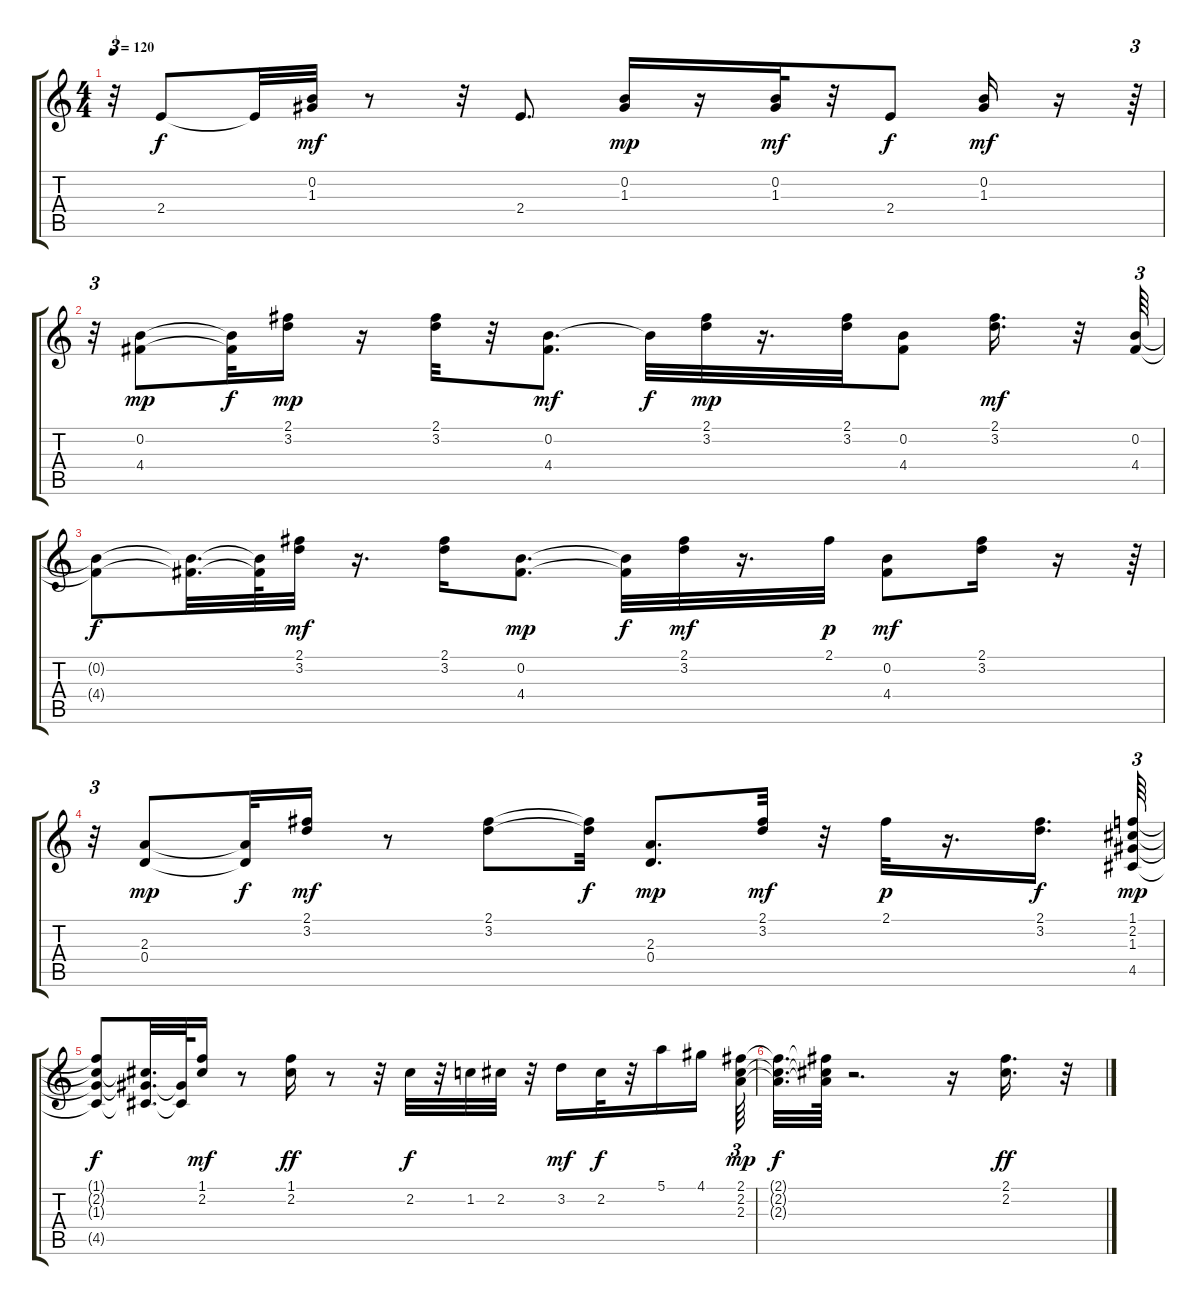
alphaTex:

\track "" {instrument acousticguitarsteel}
\staff {score tabs}
\tuning (E4 B3 G3 D3 A2 E2) {hide}
\ts (4 4)
\tempo 120
\clef g2
\ks c
r.32{tu (3 2) dy f} 2.4.8 2.4{t}.32 (0.2 1.3).32{dy mf} r.8 r.32 2.4.8{d} (0.2 1.3).16{dy mp} r.16 (0.2 1.3).32{dy mf} r.32 2.4.8{dy f} (0.2 1.3).16{dy mf} r.16 r.64{tu (3 2)} |
r.32{tu (3 2)} (0.2 4.4).8{dy mp} (0.2{t} 4.4{t}).32{dy f} (2.1 3.2).16{dy mp} r.16 (2.1 3.2).32 r.32 (0.2 4.4).8{d dy mf} 0.2{t}.32{dy f} (2.1 3.2).32{dy mp} r.16{d} (2.1 3.2).32 (0.2 4.4).8 (2.1 3.2).16{d dy mf} r.32 (0.2 4.4).64{tu (3 2)} |
(0.2{t} 4.4{t}).8{dy f} (0.2{t} 4.4{t}).32{d} (0.2{t} 4.4{t}).64 (2.1 3.2).32{dy mf} r.16{d} (2.1 3.2).16 (0.2 4.4).8{d dy mp} (0.2{t} 4.4{t}).32{dy f} (2.1 3.2).32{dy mf} r.16{d} 2.1.32{dy p} (0.2 4.4).8{dy mf} (2.1 3.2).16 r.16 r.64{tu (3 2)} |
r.32{tu (3 2)} (2.3 0.4).8{dy mp} (2.3{t} 0.4{t}).32{dy f} (2.1 3.2).16{dy mf} r.8 (2.1 3.2).8 (2.1{t} 3.2{t}).32{dy f} (2.3 0.4).8{d dy mp} (2.1 3.2).32{dy mf} r.32 2.1.32{dy p} r.16{d} (2.1 3.2).16{d dy f} (1.1 2.2 1.3 4.5).64{tu (3 2) dy mp} |
(1.1{t} 2.2{t} 1.3{t} 4.5{t}).8{dy f} (2.2{t} 1.3{t} 4.5{t}).32{d} (1.3{t} 4.5{t}).64 (1.1 2.2).16{dy mf} r.8 (1.1 2.2).16{dy ff} r.8 r.32 2.2.32{dy f} r.32 1.2.32 2.2.32 r.32 3.2.16{dy mf} 2.2.32{dy f} r.32 5.1.16 4.1.16 (2.1 2.2 2.3).64{tu (3 2) dy mp} |
(2.1{t} 2.2{t} 2.3{t}).32{d dy f} (2.1{t} 2.2{t} 2.3{t}).64 r.2{d} r.16 (2.1 2.2).16{d dy ff} r.32
